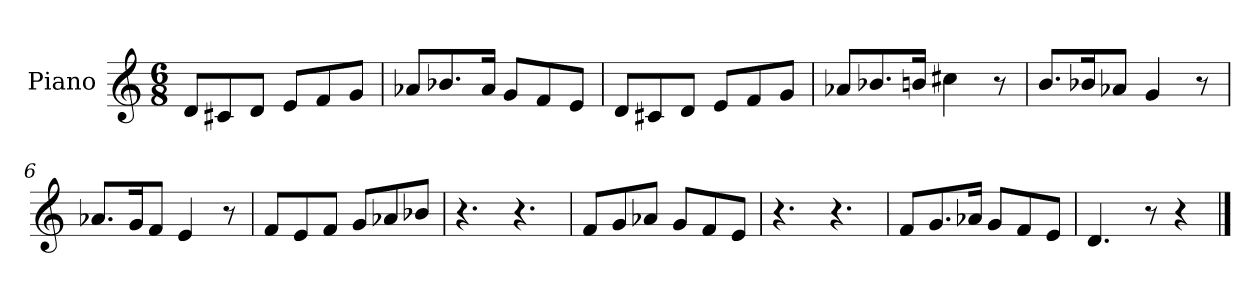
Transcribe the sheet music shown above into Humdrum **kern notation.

**kern
*part1
*staff1
*I"Piano
*I'Pno
*clefG2
*k[]
*C:
*M6/8
=1
8d/L
8c#X/
8d/J
8e/L
8f/
8g/J
=2
8a-X/L
8.b-X/
16a-/Jk
8g/L
8f/
8e/J
=3
8d/L
8c#X/
8d/J
8e/L
8f/
8g/J
=4
8a-X/L
8.b-X/
16bn/Jk
4cc#X\
8r
=5
8.b/L
16b-X/K
8a-X/J
4g/
8r
=6
8.a-X/L
16g/K
8f/J
4e/
8r
=7
8f/L
8e/
8f/J
8g/L
8a-X/
8b-X/J
=8
4.r
4.r
=9
8f/L
8g/
8a-X/J
8g/L
8f/
8e/J
=10
4.r
4.r
=11
8f/L
8.g/
16a-X/Jk
8g/L
8f/
8e/J
=12
4.d/
8r
4r
==
*-
